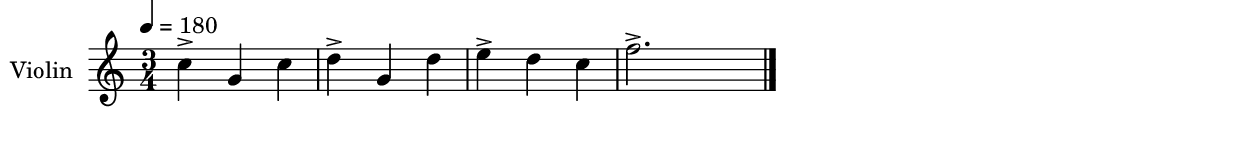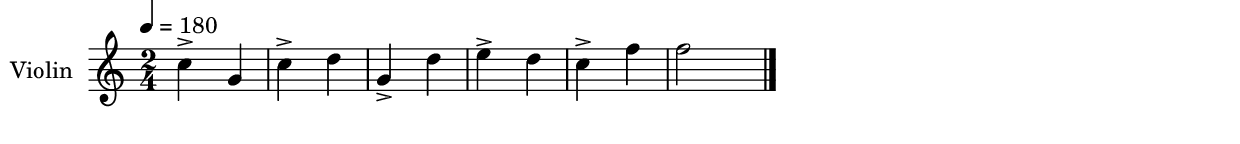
\version "2.18.2"

%{
BAHPM
Bateria de Avaliação da Habilidade de Percepção Musical
Item: 07_metrica
Igual ou diferente: diferente
%}

%%% INFORMACOES PRE-MUSICA %%%

%%%%%%%%%%%%%
% SUBITEM A %
%%%%%%%%%%%%%


% Inserir nome do instrumento, andamento, compasso, clave

instrumentoNomeItemA = \set Staff.instrumentName = "Violin"
andamentoItemA = \tempo 4 = 180
compassoItemA = \time 3/4
clefItemA = \clef treble
keyItemA = \key c \major

%%%%%%%%%%%%%
% SUBITEM B %
%%%%%%%%%%%%%

instrumentoNomeItemB = \instrumentoNomeItemA
andamentoItemB = \andamentoItemA
compassoItemB = \time 2/4
clefItemB = \clefItemA
keyItemB = \keyItemA 

%%%%%%%%%%
% LAYOUT %
%%%%%%%%%%

\include "lilypond-book-preamble.ly"

\layout {
  \context {
    \Score
% \override TimeSignature #'stencil = ##f 		% Sem fórmla de compasso
% \accidentalStyle Score.neo-modern			% Acidente apenas para as notas
% \override StaffSymbol.line-count = #1			% Número de linhas na pauta
% \override Staff.StaffSymbol.line-positions = #'(-1 0 1)
 \override SpacingSpanner.uniform-stretching = ##t	% Notação proporcional
 \override SpacingSpanner.strict-note-spacing = ##t
 proportionalNotationDuration = #(ly:make-moment 1/8)
  }
}

\paper {
% ragged-right = ##f 
% line-width = 110\mm
}

%%%%%%%%%%
% MUSICA %
%%%%%%%%%%

musica = \relative c'' {
 \tag #'itemA { 
   c4-> g c |
   d-> g, d' |
   e-> d c |
   f2.->
 }
 \tag #'itemB { 
   c4-> g |
   c-> d |
   g,-> d' |
   e-> d |
   c-> f |
   f2
 }
 \bar "|."
}


%%% CONTEXTOS PARA CADA SUBITEM %%%

itemA = \score {
  \new Staff <<
    \instrumentoNomeItemA
    \andamentoItemA
    \compassoItemA
    \clefItemA
    \keyItemA
    \new Voice { 
      \keepWithTag #'itemA \musica
    }
  >>
}

itemB = \score {
  \new Staff <<
    \instrumentoNomeItemB
    \andamentoItemB
    \compassoItemB
    \clefItemB
    \keyItemB
    \new Voice { 
      \keepWithTag #'itemB \musica
    }
  >>
}



\itemA

% Desmarcar para incluir o subitem B

\itemB